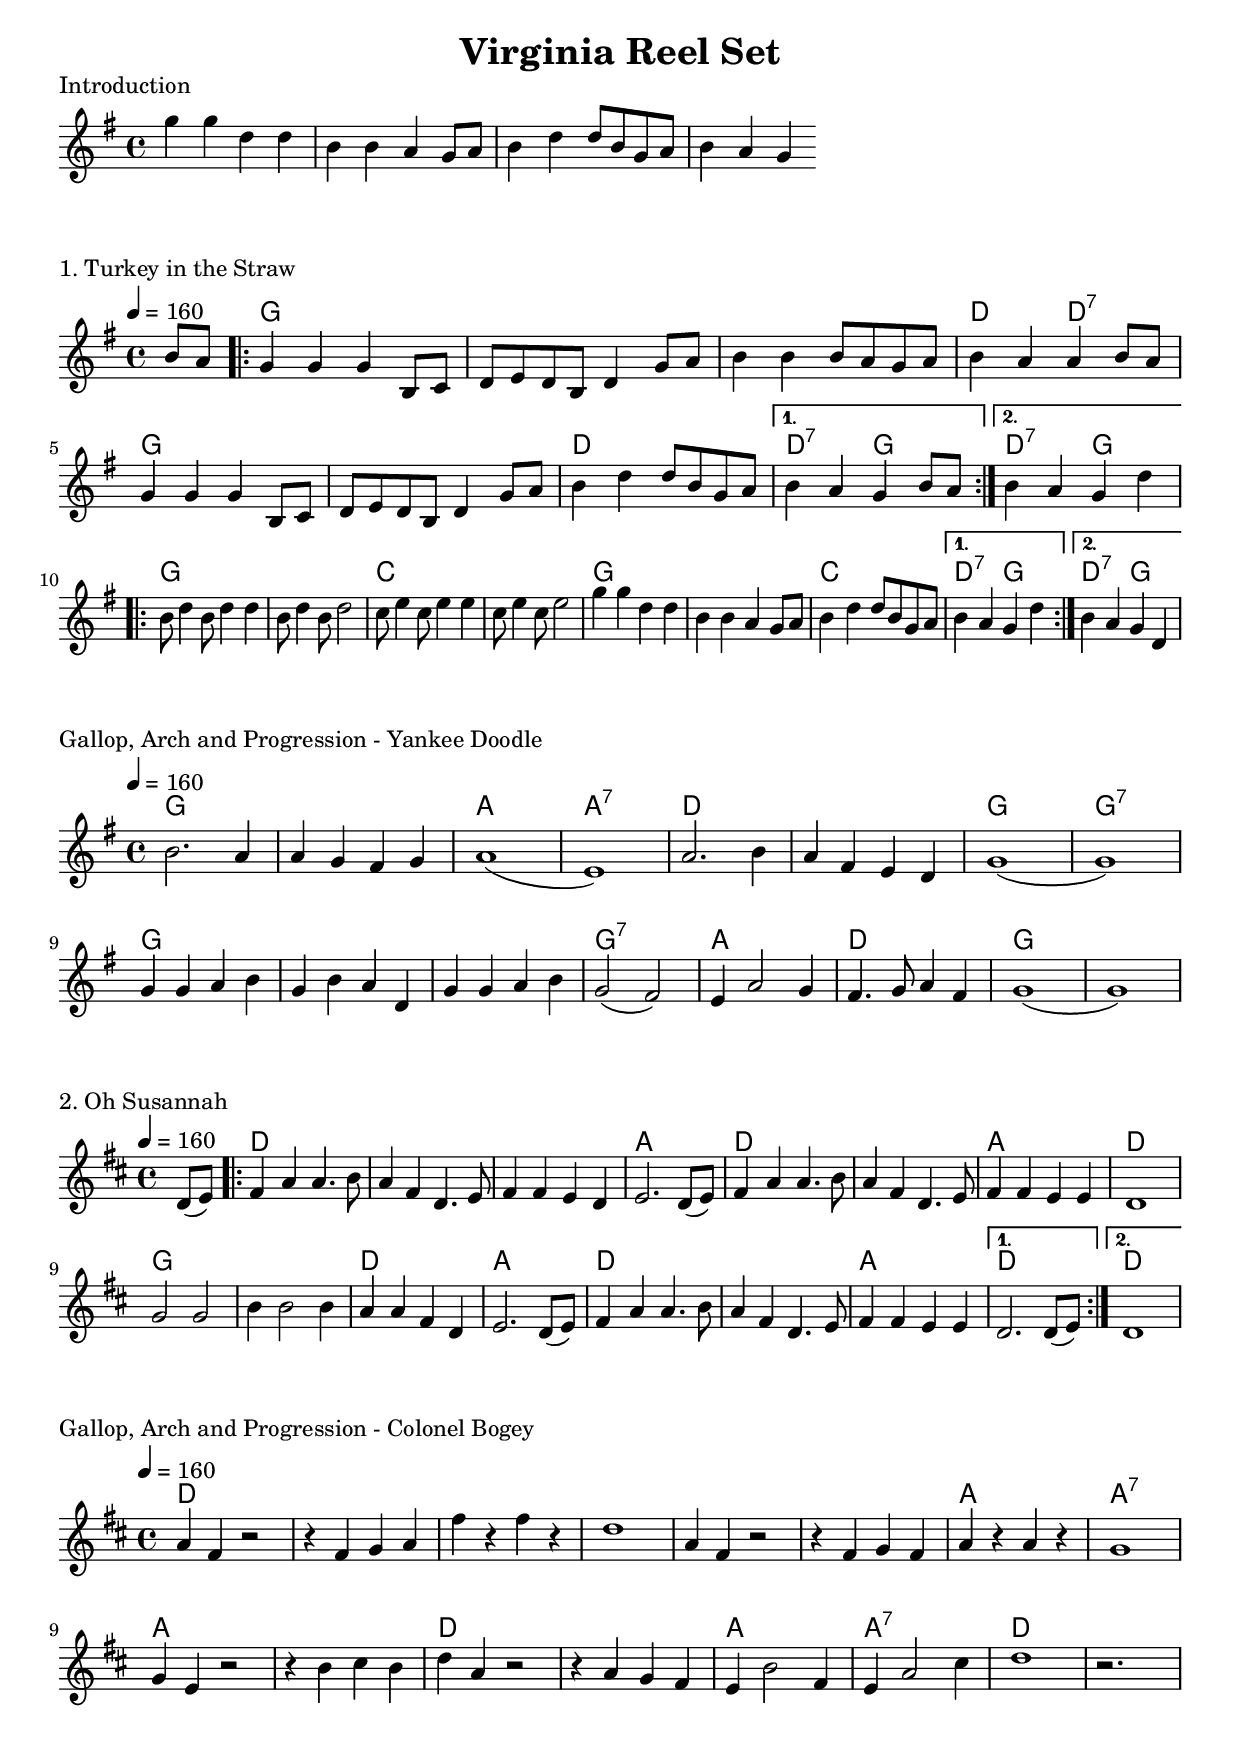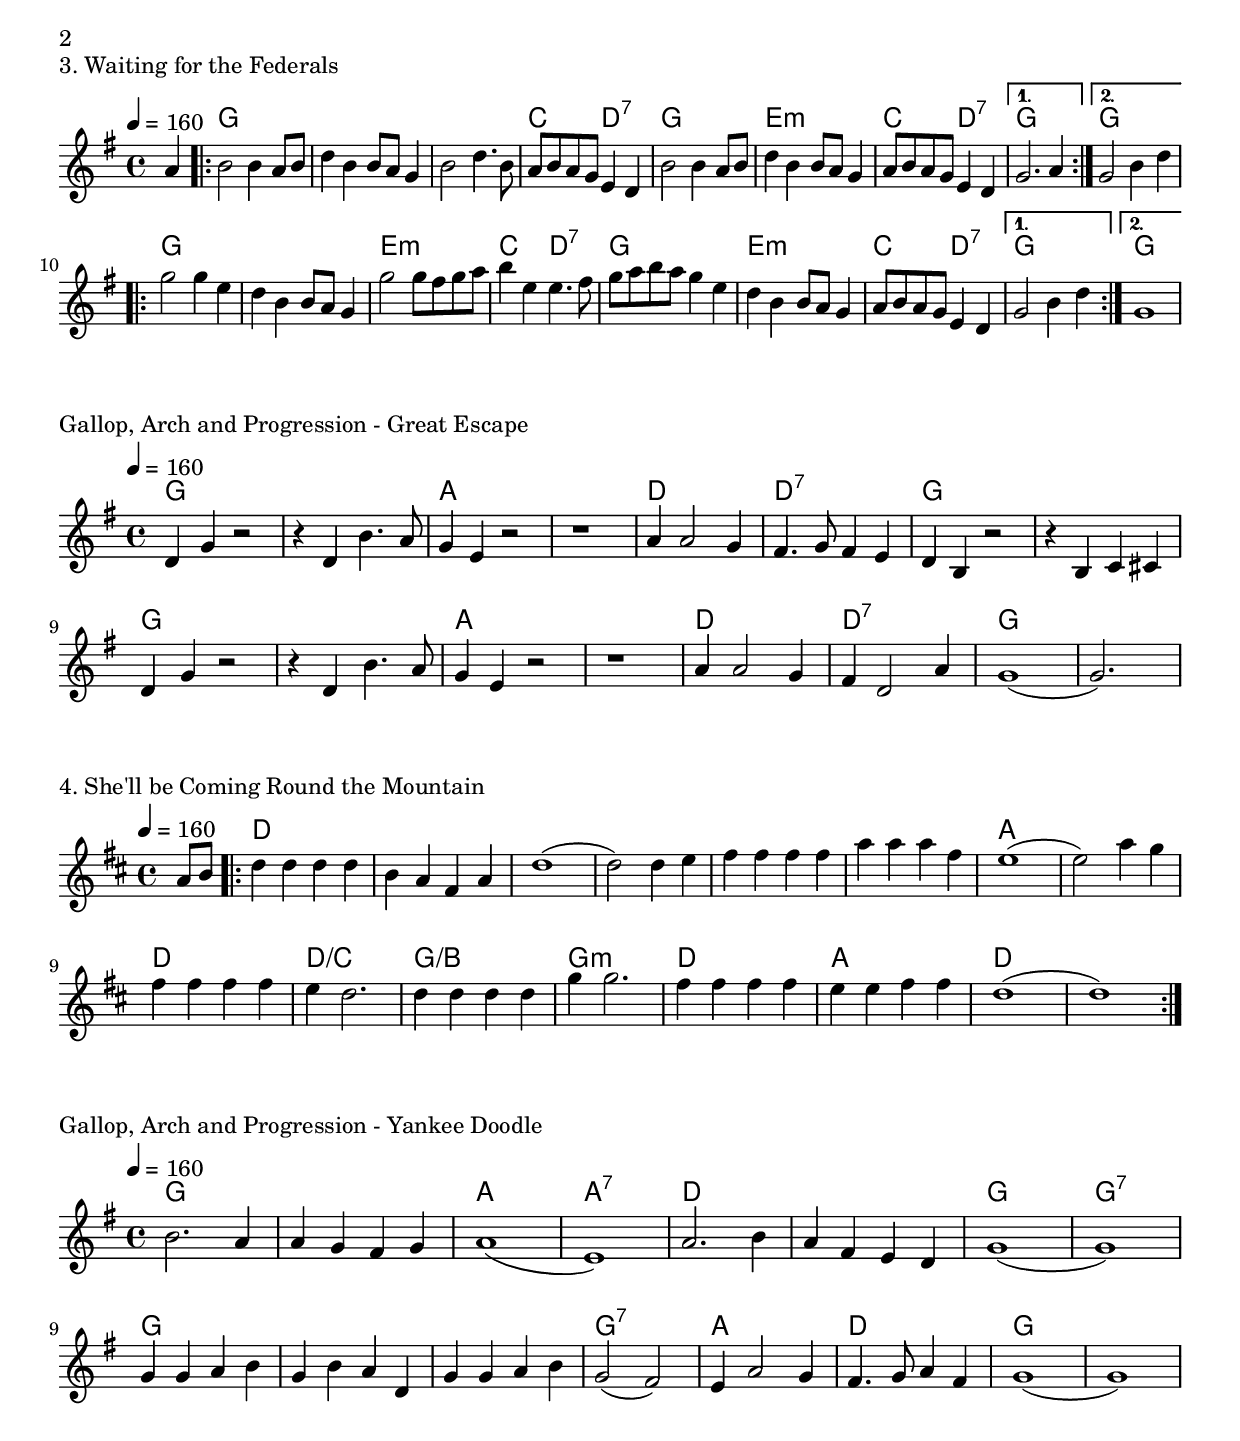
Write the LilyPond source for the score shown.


\version "2.18.2"  

\header {
  title = "Virginia Reel Set"
}

\include "english.ly"
\layout { indent = 0.0\cm }

\paper {
  page-count = #2
}

% ----------------------------------------------------------------------------
% ----------------------------------------------------------------------------
yankee_doodle_melody = \relative g' {
  \clef treble
  \key g \major
  \time 4/4
  \tempo 4 = 160
  b2. a4 | a4 g fs g | a1( | e1) |  a2. b4 | a4 fs e d | g1( | g1) | \break
  g4 g a b | g b a d, | g g a b | g2( fs) | e4 a2 g4 | fs4. g8 a4 fs | g1( | g1)
}

yankee_doodle_chords = \chordmode {
  g1 | g1 | a1 | a1:7 | d1 | d1 | g1 | g1:7 |
  g1 | g1 | g1 | g1:7 | a1 | d1 | g1 | g1
}

yankee_doodle_song = \score {
  <<
    \new ChordNames {
      \set chordChanges = ##t
      \yankee_doodle_chords
    }
    \new Staff \yankee_doodle_melody
  >>
  %\midi { }
}


% ----------------------------------------------------------------------------
% ----------------------------------------------------------------------------
colonel_bogey_melody = \relative g' {
  \clef treble
  \key d \major
  \time 4/4
  \tempo 4 = 160
  a4 fs4 r2 | r4 fs4 g a | fs'4 r4 fs r4 | d1 | a4 fs4 r2 | r4 fs4 g fs | a4 r4 a4 r4 | g1 |
  g4 e4 r2 | r4 b'4 cs b | d4 a4 r2 | r4 a4 g fs | e4 b'2 fs4 | e4 a2 cs4 | d1 | r2. s4
}

colonel_bogey_chords = \chordmode {
  d1 | d1 | d1 | d1 | d1 | d1 | a1 | a1:7 |
  a1 | a1 | d1 | d1 | a1 | a1:7 | d1 | d1
}

colonel_bogey_song = \score {
  <<
    \new ChordNames {
      \set chordChanges = ##t
      \colonel_bogey_chords
    }
    \new Staff \colonel_bogey_melody
  >>
  %\midi { }
}


% ----------------------------------------------------------------------------
% ----------------------------------------------------------------------------
great_escape_melody = \relative g' {
  \clef treble
  \key g \major
  \time 4/4
  \tempo 4 = 160
  d4 g4 r2 | r4 d4 b'4. a8 | g4 e4 r2 | r1 | a4 a2 g4 | fs4. g8 fs4 e4 | d4 b4 r2 | r4 b4 c cs | \break
  d4 g4 r2 | r4 d4 b'4. a8 | g4 e4 r2 | r1 | a4 a2 g4 | fs4 d2 a'4 | g1( | g2.) s4
}

great_escape_chords = \chordmode {
  g1 | g1 | a1 | a1 | d1 | d1:7 | g1 | g1 |
  g1 | g1 | a1 | a1 | d1 | d1:7 | g1 | g1
}

great_escape_song = \score {
  <<
    \new ChordNames {
      \set chordChanges = ##t
      \great_escape_chords
    }
    \new Staff \great_escape_melody
  >>
  %\midi { }
}



% ----------------------------------------------------------------------------
% ----------------------------------------------------------------------------
turkey_straw_melody = \relative g' {
  \clef treble
  \key g \major
  \time 4/4
  \tempo 4 = 160
  \partial 4 b8 a | 
  {
    \repeat volta 2 {
      g4 g g b,8 c | d e d b d4 g8 a | b4 b b8 a g a | b4 a a b8 a | g4 g g b,8 c | d8 e d b d4 g8 a | b4 d d8 b g a |
    }
    \alternative {
      { b4 a g b8 a }
      { b4 a g d' \break }
    }
  }
  \break
  {
    \repeat volta 2 {
      b8 d4 b8 d4 d4 | b8 d4 b8 d2 | c8 e4 c8 e4 e4 | c8 e4 c8 e2 | g4 g d d | b b a g8 a8 | b4 d d8 b g a |
    }
    \alternative {
      { b4 a g d' }
      { b4 a g d }
    }
  }
}

turkey_straw_chords = \chordmode {
  \partial 4 s4 |
  {
    \repeat volta 2 {
      g1 | g | g | d2 d2:7 | g1 | g | d
    }
    \alternative {
      { d2:7 g2 }
      { d2:7 g2 }
    }
  }
  {
    \repeat volta 2 {
      g1 | g | c | c | g | g | c
    }
    \alternative {
      { d2:7 g2 }
      { d2:7 g2 }
    }
  }
}

turkey_straw_song = \score {
  <<
    \new ChordNames {
      \set chordChanges = ##t
      \turkey_straw_chords
    }
    \new Staff \turkey_straw_melody
  >>
}


% ----------------------------------------------------------------------------
% ----------------------------------------------------------------------------
oh_susannah_melody = \relative d' {
  \clef treble
  \key d \major
  \time 4/4
  \tempo 4 = 160
  \partial 4 d8( e8) | 
  {
    \repeat volta 2 {
      fs4 a a4. b8 | a4 fs d4. e8 | fs4 fs e d | e2. d8( e8) | fs4 a a4. b8 | a4 fs d4. e8 | fs4 fs e e | d1 | \break
      g2 g2 | b4 b2 b4 | a a fs d | e2. d8( e8) | fs4 a a4. b8 | a4 fs d4. e8 | fs4 fs e e |
    }
    \alternative {
      { d2. d8( e8) }
      { d1 \break }
    }
  }
}

oh_susannah_chords = \chordmode {
  \partial 4 s4 |
  {
    \repeat volta 2 {
      d1 | d | d | a | d | d | a | d1 |
      g1 | g | d | a | d | d | a | 
    }
    \alternative {
      { d1 }
      { d1 }
    }
  }
}

oh_susannah_song = \score {
  <<
    \new ChordNames {
      \set chordChanges = ##t
      \oh_susannah_chords
    }
    \new Staff \oh_susannah_melody
  >>
}


% ----------------------------------------------------------------------------
% ----------------------------------------------------------------------------
federals_melody = \relative d' {
  \clef treble
  \key g \major
  \time 4/4
  \tempo 4 = 160
  \partial 4 a'4 | 
  {
    \repeat volta 2 {
      b2 b4 a8 b8 | d4 b b8 a g4 | b2 d4. b8 | a8 b a g e4 d | b'2 b4 a8 b8 | d4 b b8 a g4 | a8 b a g e4 d
    }
    \alternative {
      { g2. a4 }
      { g2 b4 d \break }
    }
  }
  \break
  {
    \repeat volta 2 {
      g2 g4 e | d4 b b8 a g4 | g'2 g8 fs g a | b4 e, e4. fs8 | g8 a b a g4 e | d4 b b8 a g4 | a8 b a g e4 d
    }
    \alternative {
      { g2 b4 d4 }
      { g,1 }
    }
  }
}

federals_chords = \chordmode {
  \partial 4 s4 |
  {
    \repeat volta 2 {
      g1 | g | g | c2 d2:7 | g1 | e1:min | c2 d2:7
    }
    \alternative {
      { g1 }
      { g1 }
    }
  }
  {
    \repeat volta 2 {
      g1 | g | e1:min | c2 d2:7 | g1 | e1:min | c2 d2:7
    }
    \alternative {
      { g1 }
      { g1 }
    }
  }
}

federals_song = \score {
  <<
    \new ChordNames {
      \set chordChanges = ##t
      \federals_chords
    }
    \new Staff \federals_melody
  >>
}


% ----------------------------------------------------------------------------
% ----------------------------------------------------------------------------
mountain_melody = \relative d' {
  \clef treble
  \key d \major
  \time 4/4
  \tempo 4 = 160
  \partial 4 a'8 b | 
  {
    \repeat volta 2 {
      d4 d d d | b4 a fs a | d1( | d2) d4 e | fs4 fs fs fs | a4 a a fs | e1( | e2) a4 g | \break
      fs4 fs fs fs | e4 d2. | d4 d d d | g4 g2. | fs4 fs fs fs | e4 e fs fs | d1( | d1) |
    }
  }
}

mountain_chords = \chordmode {
  \partial 4 s4 |
  {
    \repeat volta 2 {
      d1 | d | d | d | d | d | a1 | a |
      d1 | d/c | g/b | g1:min | d1 | a | d | d |
    }
  }
}

mountain_song = \score {
  <<
    \new ChordNames {
      \set chordChanges = ##t
      \mountain_chords
    }
    \new Staff \mountain_melody
  >>
}


% ----------------------------------------------------------------------------
% ----------------------------------------------------------------------------

\markup { Introduction }
\score { \relative g'' { \clef treble \time 4/4 \key g \major g4 g d d | b b a g8 a8 | b4 d d8 b g a | b4 a g } }

\markup { 1. Turkey in the Straw }
\turkey_straw_song

\markup { Gallop, Arch and Progression - Yankee Doodle }
\yankee_doodle_song

\markup { 2. Oh Susannah }
\oh_susannah_song

%\markup { \bold !!REPEAT!! Arch and Progression - Yankee Doodle }
% \yankee_doodle_song

\markup { Gallop, Arch and Progression - Colonel Bogey }
\colonel_bogey_song

\markup { 3. Waiting for the Federals }
\federals_song

\markup { Gallop, Arch and Progression - Great Escape }
\great_escape_song

\markup { 4. She'll be Coming Round the Mountain }
\mountain_song

\markup { Gallop, Arch and Progression - Yankee Doodle }
\yankee_doodle_song



